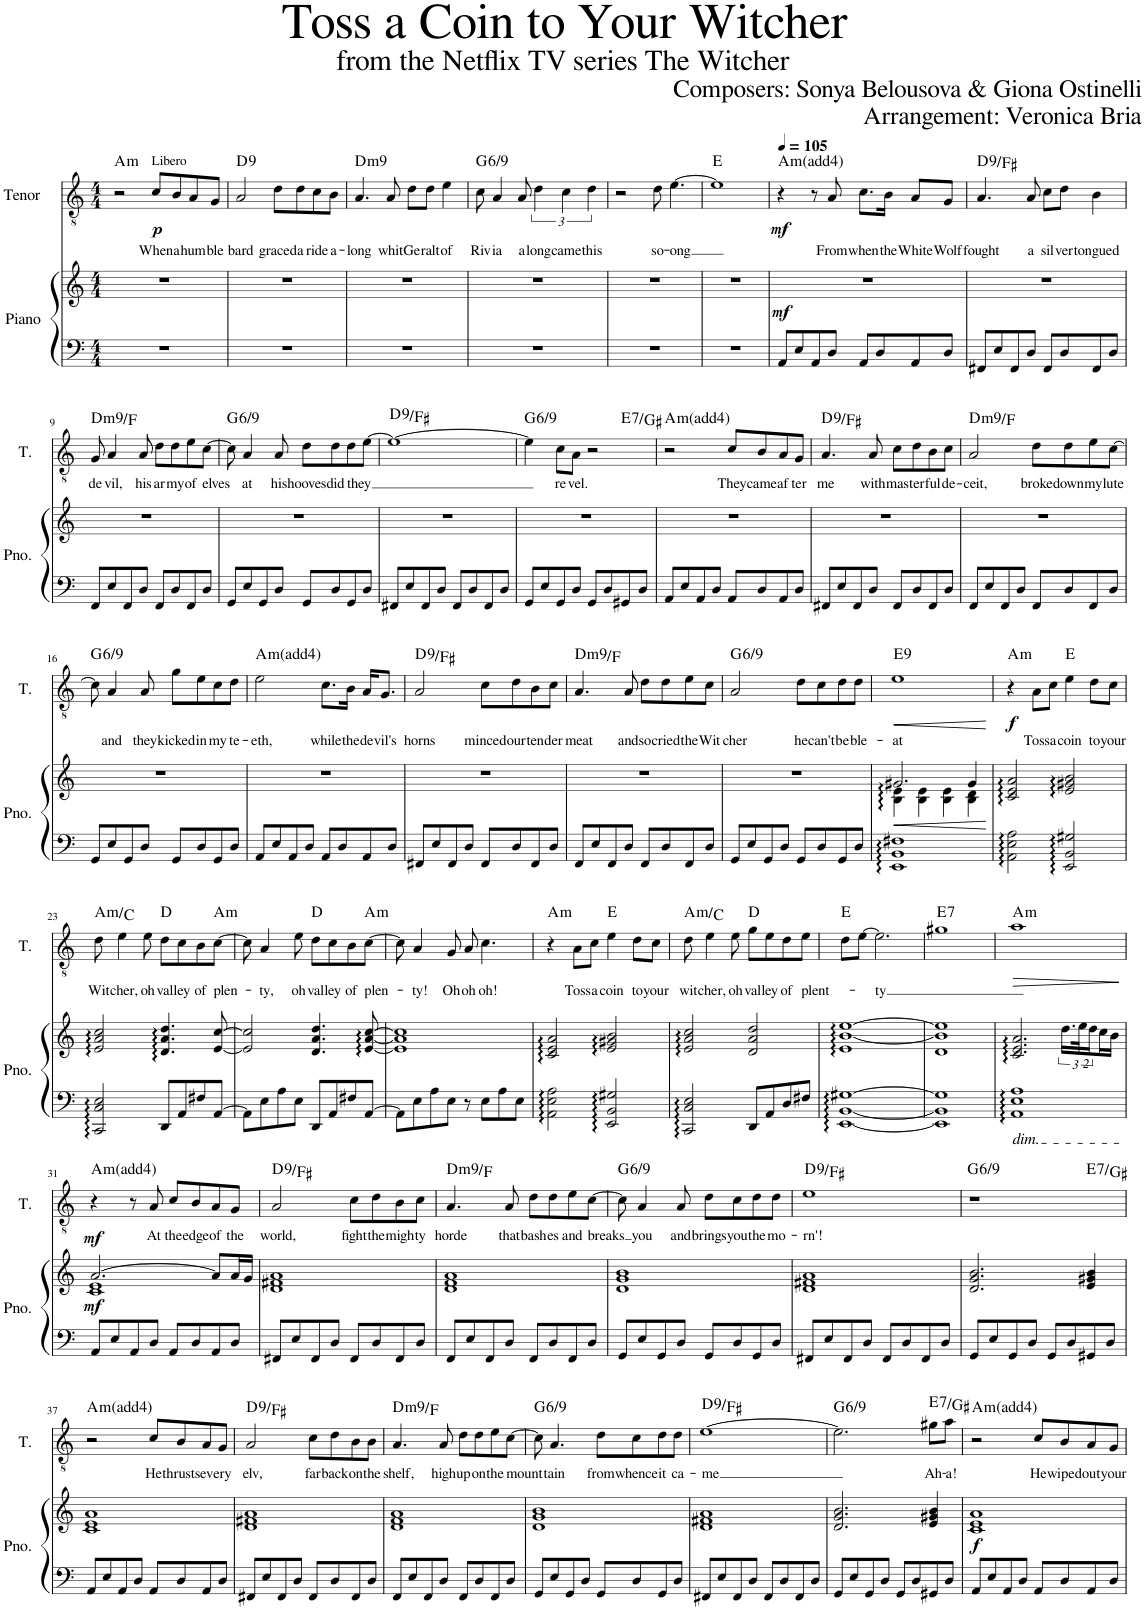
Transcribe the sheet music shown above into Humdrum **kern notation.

**kern	**kern	**dynam	**kern	**text	**dynam	**harte
*part2	*part2	*part2	*part1	*part1	*part1	*part1
*staff3	*staff2	*staff2/3	*staff1	*staff1	*staff1	*
*I"Piano	*	*	*I"Tenor	*	*	*
*I'Pno.	*	*	*I'T.	*	*	*
*clefF4	*clefG2	*	*clefGv2	*	*	*
*k[]	*k[]	*	*k[]	*	*	*
*M4/4	*M4/4	*	*M4/4	*	*	*
=1	=1	=1	=1	=1	=1	=1
!	!	!	!	!	!	!LO:H:kt=m
1r	1r	.	2r	.	.	A:min
!	!	!	!LO:TX:a:t=Libero	!	!	!
!	!	!	!	!LO:LY:b	!LO:DY:b	!
.	.	.	8c/L	When	p	.
!	!	!	!	!LO:LY:b	!	!
.	.	.	8B/	a	.	.
!	!	!	!	!LO:LY:b	!	!
.	.	.	8A/	hum-	.	.
!	!	!	!	!LO:LY:b	!	!
.	.	.	8G/J	-ble	.	.
=2	=2	=2	=2	=2	=2	=2
!	!	!	!	!LO:LY:b	!	!LO:H:kt=9
1r	1r	.	2A/	bard	.	D:9
!	!	!	!	!LO:LY:b	!	!
.	.	.	8d\L	graced	.	.
!	!	!	!	!LO:LY:b	!	!
.	.	.	8d\	a	.	.
!	!	!	!	!LO:LY:b	!	!
.	.	.	8c\	ride	.	.
!	!	!	!	!LO:LY:b	!	!
.	.	.	8B\J	a-	.	.
=3	=3	=3	=3	=3	=3	=3
!	!	!	!	!LO:LY:b	!	!LO:H:kt=m9
1r	1r	.	4.A/	-long	.	D:min9
!	!	!	!	!LO:LY:b	!	!
.	.	.	8A/	whit	.	.
!	!	!	!	!LO:LY:b	!	!
.	.	.	8d\L	Ge-	.	.
!	!	!	!	!LO:LY:b	!	!
.	.	.	8d\J	-ralt	.	.
!	!	!	!	!LO:LY:b	!	!
.	.	.	4e\	of	.	.
=4	=4	=4	=4	=4	=4	=4
!	!	!	!	!LO:LY:b	!	!LO:H:kt=/6
1r	1r	.	8c\	Riv-	.	G:maj6(9)
!	!	!	!	!LO:LY:b	!	!
.	.	.	4A/	-ia	.	.
!	!	!	!	!LO:LY:b	!	!
.	.	.	8A/	a-	.	.
!	!	!	!	!LO:LY:b	!	!
.	.	.	6d\	-long	.	.
!	!	!	!	!LO:LY:b	!	!
.	.	.	6c\	came	.	.
!	!	!	!	!LO:LY:b	!	!
.	.	.	6d\	this	.	.
=5	=5	=5	=5	=5	=5	=5
1r	1r	.	2r	.	.	.
!	!	!	!	!LO:LY:b	!	!
.	.	.	8d\	so-	.	.
!	!	!	!	!LO:LY:b	!	!
.	.	.	[4.e\	-ong	.	.
=6	=6	=6	=6	=6	=6	=6
1r	1r	.	1e]	.	.	E:maj
=7	=7	=7	=7	=7	=7	=7
*	*	*	*MM105	*	*	*
!	!	!LO:DY:a=2	!	!	!LO:DY:b	!LO:H:kt=m
8AA/L	1r	mf	4r	.	mf	A:min(4)
8E/	.	.	.	.	.	.
8AA/	.	.	8r	.	.	.
!	!	!	!	!LO:LY:b	!	!
8D/J	.	.	8A/	From	.	.
!	!	!	!	!LO:LY:b	!	!
8AA/L	.	.	8.c\L	when	.	.
8D/	.	.	.	.	.	.
!	!	!	!	!LO:LY:b	!	!
.	.	.	16B\Jk	the	.	.
!	!	!	!	!LO:LY:b	!	!
8AA/	.	.	8A/L	White	.	.
!	!	!	!	!LO:LY:b	!	!
8D/J	.	.	8G/J	Wolf	.	.
=8	=8	=8	=8	=8	=8	=8
!	!	!	!	!LO:LY:b	!	!LO:H:kt=9
8FF#X/L	1r	.	4.A/	fought	.	D:9/3
8E/	.	.	.	.	.	.
8FF#/	.	.	.	.	.	.
!	!	!	!	!LO:LY:b	!	!
8D/J	.	.	8A/	a	.	.
!	!	!	!	!LO:LY:b	!	!
8FF#/L	.	.	8c\L	sil-	.	.
!	!	!	!	!LO:LY:b	!	!
8D/	.	.	8d\J	-ver-	.	.
!	!	!	!	!LO:LY:b	!	!
8FF#/	.	.	4B\	-tongued	.	.
8D/J	.	.	.	.	.	.
!!LO:LB:g=z
=9	=9	=9	=9	=9	=9	=9
!	!	!	!	!LO:LY:b	!	!LO:H:kt=m9
8FF/L	1r	.	8G/	de-	.	D:min9/b3
!	!	!	!	!LO:LY:b	!	!
8E/	.	.	4A/	-vil,	.	.
8FF/	.	.	.	.	.	.
!	!	!	!	!LO:LY:b	!	!
8D/J	.	.	8A/	his	.	.
!	!	!	!	!LO:LY:b	!	!
8FF/L	.	.	8d\L	ar-	.	.
!	!	!	!	!LO:LY:b	!	!
8D/	.	.	8d\	-my	.	.
!	!	!	!	!LO:LY:b	!	!
8FF/	.	.	8e\	of	.	.
!	!	!	!	!LO:LY:b	!	!
8D/J	.	.	[8c\J	elves	.	.
=10	=10	=10	=10	=10	=10	=10
!	!	!	!	!	!	!LO:H:kt=/6
8GG/L	1r	.	8c\]	.	.	G:maj6(9)
!	!	!	!	!LO:LY:b	!	!
8E/	.	.	4A/	at	.	.
8GG/	.	.	.	.	.	.
!	!	!	!	!LO:LY:b	!	!
8D/J	.	.	8A/	his	.	.
!	!	!	!	!LO:LY:b	!	!
8GG/L	.	.	8d\L	hooves	.	.
!	!	!	!	!LO:LY:b	!	!
8D/	.	.	8d\	did	.	.
!	!	!	!	!LO:LY:b	!	!
8GG/	.	.	8d\	they	.	.
8D/J	.	.	[8e\J	.	.	.
=11	=11	=11	=11	=11	=11	=11
!	!	!	!	!	!	!LO:H:kt=9
8FF#X/L	1r	.	1e_	.	.	D:9/3
8E/	.	.	.	.	.	.
8FF#/	.	.	.	.	.	.
8D/J	.	.	.	.	.	.
8FF#/L	.	.	.	.	.	.
8D/	.	.	.	.	.	.
8FF#/	.	.	.	.	.	.
8D/J	.	.	.	.	.	.
=12	=12	=12	=12	=12	=12	=12
!	!	!	!	!	!	!LO:H:kt=/6
*	*	*	*^	*	*	*
8GG/L	1r	.	4e\]	2.ryy	.	.	G:maj6(9)
8E/	.	.	.	.	.	.	.
!	!	!	!	!	!LO:LY:b	!	!
8GG/	.	.	8c\L	.	re-	.	.
!	!	!	!	!	!LO:LY:b	!	!
8D/J	.	.	8A\J	.	-vel.	.	.
8GG/L	.	.	2r	.	.	.	.
8D/	.	.	.	.	.	.	.
!	!	!	!	!	!	!	!LO:H:kt=7
8GG#X/	.	.	.	4ryy	.	.	E:7/3
8D/J	.	.	.	.	.	.	.
=13	=13	=13	=13	=13	=13	=13	=13
!	!	!	!	!	!	!	!LO:H:kt=m
*	*	*	*v	*v	*	*	*
8AA/L	1r	.	2r	.	.	A:min(4)
8E/	.	.	.	.	.	.
8AA/	.	.	.	.	.	.
8D/J	.	.	.	.	.	.
!	!	!	!	!LO:LY:b	!	!
8AA/L	.	.	8c/L	They	.	.
!	!	!	!	!LO:LY:b	!	!
8D/	.	.	8B/	came	.	.
!	!	!	!	!LO:LY:b	!	!
8AA/	.	.	8A/	af-	.	.
!	!	!	!	!LO:LY:b	!	!
8D/J	.	.	8G/J	-ter	.	.
=14	=14	=14	=14	=14	=14	=14
!	!	!	!	!LO:LY:b	!	!LO:H:kt=9
8FF#X/L	1r	.	4.A/	me	.	D:9/3
8E/	.	.	.	.	.	.
8FF#/	.	.	.	.	.	.
!	!	!	!	!LO:LY:b	!	!
8D/J	.	.	8A/	with	.	.
!	!	!	!	!LO:LY:b	!	!
8FF#/L	.	.	8c\L	mas-	.	.
!	!	!	!	!LO:LY:b	!	!
8D/	.	.	8d\	-ter-	.	.
!	!	!	!	!LO:LY:b	!	!
8FF#/	.	.	8B\	-ful	.	.
!	!	!	!	!LO:LY:b	!	!
8D/J	.	.	8c\J	de-	.	.
=15	=15	=15	=15	=15	=15	=15
!	!	!	!	!LO:LY:b	!	!LO:H:kt=m9
8FF/L	1r	.	2A/	-ceit,	.	D:min9/b3
8E/	.	.	.	.	.	.
8FF/	.	.	.	.	.	.
8D/J	.	.	.	.	.	.
!	!	!	!	!LO:LY:b	!	!
8FF/L	.	.	8d\L	broke	.	.
!	!	!	!	!LO:LY:b	!	!
8D/	.	.	8d\	down	.	.
!	!	!	!	!LO:LY:b	!	!
8FF/	.	.	8e\	my	.	.
!	!	!	!	!LO:LY:b	!	!
8D/J	.	.	[8c\J	lute	.	.
!!LO:LB:g=z
=16	=16	=16	=16	=16	=16	=16
!	!	!	!	!	!	!LO:H:kt=/6
8GG/L	1r	.	8c\]	.	.	G:maj6(9)
!	!	!	!	!LO:LY:b	!	!
8E/	.	.	4A/	and	.	.
8GG/	.	.	.	.	.	.
!	!	!	!	!LO:LY:b	!	!
8D/J	.	.	8A/	they	.	.
!	!	!	!	!LO:LY:b	!	!
8GG/L	.	.	8g\L	kicked	.	.
!	!	!	!	!LO:LY:b	!	!
8D/	.	.	8e\	in	.	.
!	!	!	!	!LO:LY:b	!	!
8GG/	.	.	8c\	my	.	.
!	!	!	!	!LO:LY:b	!	!
8D/J	.	.	8d\J	te-	.	.
=17	=17	=17	=17	=17	=17	=17
!	!	!	!	!LO:LY:b	!	!LO:H:kt=m
8AA/L	1r	.	2e\	-eth,	.	A:min(4)
8E/	.	.	.	.	.	.
8AA/	.	.	.	.	.	.
8D/J	.	.	.	.	.	.
!	!	!	!	!LO:LY:b	!	!
8AA/L	.	.	8.c\L	while	.	.
8D/	.	.	.	.	.	.
!	!	!	!	!LO:LY:b	!	!
.	.	.	16B\Jk	the	.	.
!	!	!	!	!LO:LY:b	!	!
8AA/	.	.	16A/KL	de-	.	.
!	!	!	!	!LO:LY:b	!	!
.	.	.	8.G/J	-vil's	.	.
8D/J	.	.	.	.	.	.
=18	=18	=18	=18	=18	=18	=18
!	!	!	!	!LO:LY:b	!	!LO:H:kt=9
8FF#X/L	1r	.	2A/	horns	.	D:9/3
8E/	.	.	.	.	.	.
8FF#/	.	.	.	.	.	.
8D/J	.	.	.	.	.	.
!	!	!	!	!LO:LY:b	!	!
8FF#/L	.	.	8c\L	minced	.	.
!	!	!	!	!LO:LY:b	!	!
8D/	.	.	8d\	our	.	.
!	!	!	!	!LO:LY:b	!	!
8FF#/	.	.	8B\	ten-	.	.
!	!	!	!	!LO:LY:b	!	!
8D/J	.	.	8c\J	-der	.	.
=19	=19	=19	=19	=19	=19	=19
!	!	!	!	!LO:LY:b	!	!LO:H:kt=m9
8FF/L	1r	.	4.A/	meat	.	D:min9/b3
8E/	.	.	.	.	.	.
8FF/	.	.	.	.	.	.
!	!	!	!	!LO:LY:b	!	!
8D/J	.	.	8A/	and	.	.
!	!	!	!	!LO:LY:b	!	!
8FF/L	.	.	8d\L	so	.	.
!	!	!	!	!LO:LY:b	!	!
8D/	.	.	8d\	cried	.	.
!	!	!	!	!LO:LY:b	!	!
8FF/	.	.	8e\	the	.	.
!	!	!	!	!LO:LY:b	!	!
8D/J	.	.	8c\J	Wit-	.	.
=20	=20	=20	=20	=20	=20	=20
!	!	!	!	!LO:LY:b	!	!LO:H:kt=/6
8GG/L	1r	.	2A/	-cher	.	G:maj6(9)
8E/	.	.	.	.	.	.
8GG/	.	.	.	.	.	.
8D/J	.	.	.	.	.	.
!	!	!	!	!LO:LY:b	!	!
8GG/L	.	.	8d\L	he	.	.
!	!	!	!	!LO:LY:b	!	!
8D/	.	.	8c\	can't	.	.
!	!	!	!	!LO:LY:b	!	!
8GG/	.	.	8d\	be	.	.
!	!	!	!	!LO:LY:b	!	!
8D/J	.	.	8d\J	ble-	.	.
=21	=21	=21	=21	=21	=21	=21
!	!	!LO:HP:b	!	!LO:LY:b	!LO:HP:b	!LO:H:kt=9
*	*^	*	*	*	*	*
1EE: 1BB: 1F#X:	2.g#X/	4B\ 4e\	<	1e	-at	<	E:9
.	.	4B\ 4e\	.	.	.	.	.
.	.	4B\ 4e\	.	.	.	.	.
.	4g#/	4B\ 4d\	.	.	.	.	.
*	*v	*v	*	*	*	*	*
.	.	[	.	.	[	.
=22	=22	=22	=22	=22	=22	=22
!	!	!	!	!	!LO:DY:b	!LO:H:kt=m
2AA\ 2E\ 2A\	2c/ 2e/ 2a/	.	4r	.	f	A:min
!	!	!	!	!LO:LY:b	!	!
.	.	.	8A\L	Toss	.	.
!	!	!	!	!LO:LY:b	!	!
.	.	.	8c\J	a	.	.
!	!	!	!	!LO:LY:b	!	!
2EE/ 2BB/ 2G#X/	2e/ 2g#X/ 2b/	.	4e\	coin	.	E:maj
!	!	!	!	!LO:LY:b	!	!
.	.	.	8d\L	to	.	.
!	!	!	!	!LO:LY:b	!	!
.	.	.	8c\J	your	.	.
!!LO:LB:g=z
=23	=23	=23	=23	=23	=23	=23
!	!	!	!	!LO:LY:b	!	!LO:H:kt=m
2CC/ 2C/ 2E/	2e/ 2a/ 2cc/	.	8d\	Wit-	.	A:min/b3
!	!	!	!	!LO:LY:b	!	!
.	.	.	4e\	-cher,	.	.
!	!	!	!	!LO:LY:b	!	!
.	.	.	8e\	oh	.	.
!	!	!	!	!LO:LY:b	!	!
8DD/L	4.d/ 4.a/ 4.dd/	.	8d\L	val-	.	D:maj
!	!	!	!	!LO:LY:b	!	!
8AA/	.	.	8c\	-ley	.	.
!	!	!	!	!LO:LY:b	!	!
8F#X/	.	.	8B\	of	.	.
!	!	!	!	!LO:LY:b	!	!LO:H:kt=m
[8AA/J	[8e/ [8cc/	.	[8c\J	plen-	.	A:min
=24	=24	=24	=24	=24	=24	=24
8AA\L]	2e/] 2cc/]	.	8c\]	.	.	.
!	!	!	!	!LO:LY:b	!	!
8E\	.	.	4A/	-ty,	.	.
8A\	.	.	.	.	.	.
!	!	!	!	!LO:LY:b	!	!
8E\J	.	.	8e\	oh	.	.
!	!	!	!	!LO:LY:b	!	!
8DD/L	4.d/ 4.a/ 4.dd/	.	8d\L	val-	.	D:maj
!	!	!	!	!LO:LY:b	!	!
8AA/	.	.	8c\	-ley	.	.
!	!	!	!	!LO:LY:b	!	!
8F#X/	.	.	8B\	of	.	.
!	!	!	!	!LO:LY:b	!	!LO:H:kt=m
[8AA/J	[8e/ [8a/ [8cc/	.	[8c\J	plen-	.	A:min
=25	=25	=25	=25	=25	=25	=25
8AA\L]	1e] 1a] 1cc]	.	8c\]	.	.	.
!	!	!	!	!LO:LY:b	!	!
8E\	.	.	4A/	-ty!	.	.
8A\	.	.	.	.	.	.
!	!	!	!	!LO:LY:b	!	!
8E\J	.	.	8G/	Oh-	.	.
!	!	!	!	!LO:LY:b	!	!
8r	.	.	8A/	-oh-	.	.
!	!	!	!	!LO:LY:b	!	!
8E\L	.	.	4.c\	-oh!	.	.
8A\	.	.	.	.	.	.
8E\J	.	.	.	.	.	.
=26	=26	=26	=26	=26	=26	=26
!	!	!	!	!	!	!LO:H:kt=m
2AA\ 2E\ 2A\	2c/ 2e/ 2a/	.	4r	.	.	A:min
!	!	!	!	!LO:LY:b	!	!
.	.	.	8A\L	Toss	.	.
!	!	!	!	!LO:LY:b	!	!
.	.	.	8c\J	a	.	.
!	!	!	!	!LO:LY:b	!	!
2EE/ 2BB/ 2G#X/	2e/ 2g#X/ 2b/	.	4e\	coin	.	E:maj
!	!	!	!	!LO:LY:b	!	!
.	.	.	8d\L	to	.	.
!	!	!	!	!LO:LY:b	!	!
.	.	.	8c\J	your	.	.
=27	=27	=27	=27	=27	=27	=27
!	!	!	!	!LO:LY:b	!	!LO:H:kt=m
2CC/ 2C/ 2E/	2e/ 2a/ 2cc/	.	8d\	wit-	.	A:min/b3
!	!	!	!	!LO:LY:b	!	!
.	.	.	4e\	-cher,	.	.
!	!	!	!	!LO:LY:b	!	!
.	.	.	8e\	oh	.	.
!	!	!	!	!LO:LY:b	!	!
8DD/L	2d/ 2a/ 2dd/	.	8g\L	val-	.	D:maj
!	!	!	!	!LO:LY:b	!	!
8AA/	.	.	8e\	-ley	.	.
!	!	!	!	!LO:LY:b	!	!
8D/	.	.	8d\	of	.	.
!	!	!	!	!LO:LY:b	!	!
8F#X/J	.	.	8e\J	plent-	.	.
=28	=28	=28	=28	=28	=28	=28
[1EE [1BB [1G#X	1e [1b [1ee	.	8d\L	.	.	E:maj
.	.	.	[8e\J	.	.	.
!	!	!	!	!LO:LY:b	!	!
.	.	.	2.e\]	-ty	.	.
=29	=29	=29	=29	=29	=29	=29
!	!	!	!	!	!	!LO:H:kt=7
1EE] 1BB] 1G#]	1d 1b] 1ee]	.	1g#X	.	.	E:7
=30	=30	=30	=30	=30	=30	=30
!LO:TX:b:i:t=dim.	!	!	!	!	!	!
!	!	!	!	!	!LO:HP:b	!LO:H:kt=m
1AA 1E 1A	2.c/ 2.e/ 2.a/	.	1a	.	>	A:min
*	*Xbrackettup	*	*	*	*	*
.	16dd\LL	.	.	.	.	.
.	48ee\K	.	.	.	.	.
.	24dd\	.	.	.	.	.
.	16cc\	.	.	.	.	.
.	16b\JJ	.	.	.	.	.
.	.	.	.	.	]	.
!!LO:LB:g=z
=31	=31	=31	=31	=31	=31	=31
*	*^	*	*	*	*	*
!	!	!	!LO:DY:b	!	!	!LO:DY:b	!LO:H:kt=m
8AA/L	[2.a/	1c 1e	mf	4r	.	mf	A:min(4)
8E/	.	.	.	.	.	.	.
8AA/	.	.	.	8r	.	.	.
!	!	!	!	!	!LO:LY:b	!	!
8D/J	.	.	.	8A/	At	.	.
!	!	!	!	!	!LO:LY:b	!	!
8AA/L	.	.	.	8c/L	the	.	.
!	!	!	!	!	!LO:LY:b	!	!
8D/	.	.	.	8B/	edge	.	.
!	!	!	!	!	!LO:LY:b	!	!
8AA/	8a/L]	.	.	8A/	of	.	.
!	!	!	!	!	!LO:LY:b	!	!
8D/J	16a/L	.	.	8G/J	the	.	.
.	16g/JJ	.	.	.	.	.	.
*	*v	*v	*	*	*	*	*
=32	=32	=32	=32	=32	=32	=32
!	!	!	!	!LO:LY:b	!	!LO:H:kt=9
8FF#X/L	1d 1f#X 1a	.	2A/	world,	.	D:9/3
8E/	.	.	.	.	.	.
8FF#/	.	.	.	.	.	.
8D/J	.	.	.	.	.	.
!	!	!	!	!LO:LY:b	!	!
8FF#/L	.	.	8c\L	fight	.	.
!	!	!	!	!LO:LY:b	!	!
8D/	.	.	8d\	the	.	.
!	!	!	!	!LO:LY:b	!	!
8FF#/	.	.	8B\	migh-	.	.
!	!	!	!	!LO:LY:b	!	!
8D/J	.	.	8c\J	-ty	.	.
=33	=33	=33	=33	=33	=33	=33
!	!	!	!	!LO:LY:b	!	!LO:H:kt=m9
8FF/L	1d 1f 1a	.	4.A/	horde	.	D:min9/b3
8E/	.	.	.	.	.	.
8FF/	.	.	.	.	.	.
!	!	!	!	!LO:LY:b	!	!
8D/J	.	.	8A/	that	.	.
!	!	!	!	!LO:LY:b	!	!
8FF/L	.	.	8d\L	bash-	.	.
!	!	!	!	!LO:LY:b	!	!
8D/	.	.	8d\	-es	.	.
!	!	!	!	!LO:LY:b	!	!
8FF/	.	.	8e\	and	.	.
!	!	!	!	!LO:LY:b	!	!
8D/J	.	.	[8c\J	breaks	.	.
=34	=34	=34	=34	=34	=34	=34
!	!	!	!	!	!	!LO:H:kt=/6
8GG/L	1d 1g 1b	.	8c\]	.	.	G:maj6(9)
!	!	!	!	!LO:LY:b	!	!
8E/	.	.	4A/	you	.	.
8GG/	.	.	.	.	.	.
!	!	!	!	!LO:LY:b	!	!
8D/J	.	.	8A/	and	.	.
!	!	!	!	!LO:LY:b	!	!
8GG/L	.	.	8d\L	brings	.	.
!	!	!	!	!LO:LY:b	!	!
8D/	.	.	8c\	you	.	.
!	!	!	!	!LO:LY:b	!	!
8GG/	.	.	8d\	the	.	.
!	!	!	!	!LO:LY:b	!	!
8D/J	.	.	8d\J	mo-	.	.
=35	=35	=35	=35	=35	=35	=35
!	!	!	!	!LO:LY:b	!	!LO:H:kt=9
8FF#X/L	1d 1f#X 1a	.	1e	-rn'!	.	D:9/3
8E/	.	.	.	.	.	.
8FF#/	.	.	.	.	.	.
8D/J	.	.	.	.	.	.
8FF#/L	.	.	.	.	.	.
8D/	.	.	.	.	.	.
8FF#/	.	.	.	.	.	.
8D/J	.	.	.	.	.	.
=36	=36	=36	=36	=36	=36	=36
!	!	!	!	!	!	!LO:H:kt=/6
*	*	*	*^	*	*	*
8GG/L	2.d/ 2.g/ 2.b/	.	1r	2.ryy	.	.	G:maj6(9)
8E/	.	.	.	.	.	.	.
8GG/	.	.	.	.	.	.	.
8D/J	.	.	.	.	.	.	.
8GG/L	.	.	.	.	.	.	.
8D/	.	.	.	.	.	.	.
!	!	!	!	!	!	!	!LO:H:kt=7
8GG#X/	4e/ 4g#X/ 4b/	.	.	4ryy	.	.	E:7/3
8D/J	.	.	.	.	.	.	.
!!LO:LB:g=z
=37	=37	=37	=37	=37	=37	=37	=37
!	!	!	!	!	!	!	!LO:H:kt=m
*	*	*	*v	*v	*	*	*
8AA/L	1c 1e 1a	.	2r	.	.	A:min(4)
8E/	.	.	.	.	.	.
8AA/	.	.	.	.	.	.
8D/J	.	.	.	.	.	.
!	!	!	!	!LO:LY:b	!	!
8AA/L	.	.	8c/L	He	.	.
!	!	!	!	!LO:LY:b	!	!
8D/	.	.	8B/	thrusts	.	.
!	!	!	!	!LO:LY:b	!	!
8AA/	.	.	8A/	ev-	.	.
!	!	!	!	!LO:LY:b	!	!
8D/J	.	.	8G/J	-ery	.	.
=38	=38	=38	=38	=38	=38	=38
!	!	!	!	!LO:LY:b	!	!LO:H:kt=9
8FF#X/L	1d 1f#X 1a	.	2A/	elv,	.	D:9/3
8E/	.	.	.	.	.	.
8FF#/	.	.	.	.	.	.
8D/J	.	.	.	.	.	.
!	!	!	!	!LO:LY:b	!	!
8FF#/L	.	.	8c\L	far	.	.
!	!	!	!	!LO:LY:b	!	!
8D/	.	.	8d\	back	.	.
!	!	!	!	!LO:LY:b	!	!
8FF#/	.	.	8B\	on	.	.
!	!	!	!	!LO:LY:b	!	!
8D/J	.	.	8B\J	the	.	.
=39	=39	=39	=39	=39	=39	=39
!	!	!	!	!LO:LY:b	!	!LO:H:kt=m9
8FF/L	1d 1f 1a	.	4.A/	shelf,	.	D:min9/b3
8E/	.	.	.	.	.	.
8FF/	.	.	.	.	.	.
!	!	!	!	!LO:LY:b	!	!
8D/J	.	.	8A/	high	.	.
!	!	!	!	!LO:LY:b	!	!
8FF/L	.	.	8d\L	up	.	.
!	!	!	!	!LO:LY:b	!	!
8D/	.	.	8d\	on	.	.
!	!	!	!	!LO:LY:b	!	!
8FF/	.	.	8e\	the	.	.
!	!	!	!	!LO:LY:b	!	!
8D/J	.	.	[8c\J	mount-	.	.
=40	=40	=40	=40	=40	=40	=40
!	!	!	!	!	!	!LO:H:kt=/6
8GG/L	1d 1g 1b	.	8c\]	.	.	G:maj6(9)
!	!	!	!	!LO:LY:b	!	!
8E/	.	.	4.A/	-tain	.	.
8GG/	.	.	.	.	.	.
8D/J	.	.	.	.	.	.
!	!	!	!	!LO:LY:b	!	!
8GG/L	.	.	8d\L	from	.	.
!	!	!	!	!LO:LY:b	!	!
8D/	.	.	8c\	whence	.	.
!	!	!	!	!LO:LY:b	!	!
8GG/	.	.	8d\	it	.	.
!	!	!	!	!LO:LY:b	!	!
8D/J	.	.	8d\J	ca-	.	.
=41	=41	=41	=41	=41	=41	=41
!	!	!	!	!LO:LY:b	!	!LO:H:kt=9
8FF#X/L	1d 1f#X 1a	.	[1e	-me	.	D:9/3
8E/	.	.	.	.	.	.
8FF#/	.	.	.	.	.	.
8D/J	.	.	.	.	.	.
8FF#/L	.	.	.	.	.	.
8D/	.	.	.	.	.	.
8FF#/	.	.	.	.	.	.
8D/J	.	.	.	.	.	.
=42	=42	=42	=42	=42	=42	=42
!	!	!	!	!	!	!LO:H:kt=/6
8GG/L	2.d/ 2.g/ 2.b/	.	2.e\]	.	.	G:maj6(9)
8E/	.	.	.	.	.	.
8GG/	.	.	.	.	.	.
8D/J	.	.	.	.	.	.
8GG/L	.	.	.	.	.	.
8D/	.	.	.	.	.	.
!	!	!	!	!LO:LY:b	!	!LO:H:kt=7
8GG#X/	4e/ 4g#X/ 4b/	.	8g#X\L	Ah-	.	E:7/3
!	!	!	!	!LO:LY:b	!	!
8D/J	.	.	8a\J	-a!	.	.
=43	=43	=43	=43	=43	=43	=43
!	!	!LO:DY:b	!	!	!	!LO:H:kt=m
8AA/L	1c 1e 1a	f	2r	.	.	A:min(4)
8E/	.	.	.	.	.	.
8AA/	.	.	.	.	.	.
8D/J	.	.	.	.	.	.
!	!	!	!	!LO:LY:b	!	!
8AA/L	.	.	8c/L	He	.	.
!	!	!	!	!LO:LY:b	!	!
8D/	.	.	8B/	wiped	.	.
!	!	!	!	!LO:LY:b	!	!
8AA/	.	.	8A/	out	.	.
!	!	!	!	!LO:LY:b	!	!
8D/J	.	.	8G/J	your	.	.
=	=	=	=	=	=	=
*-	*-	*-	*-	*-	*-	*-
